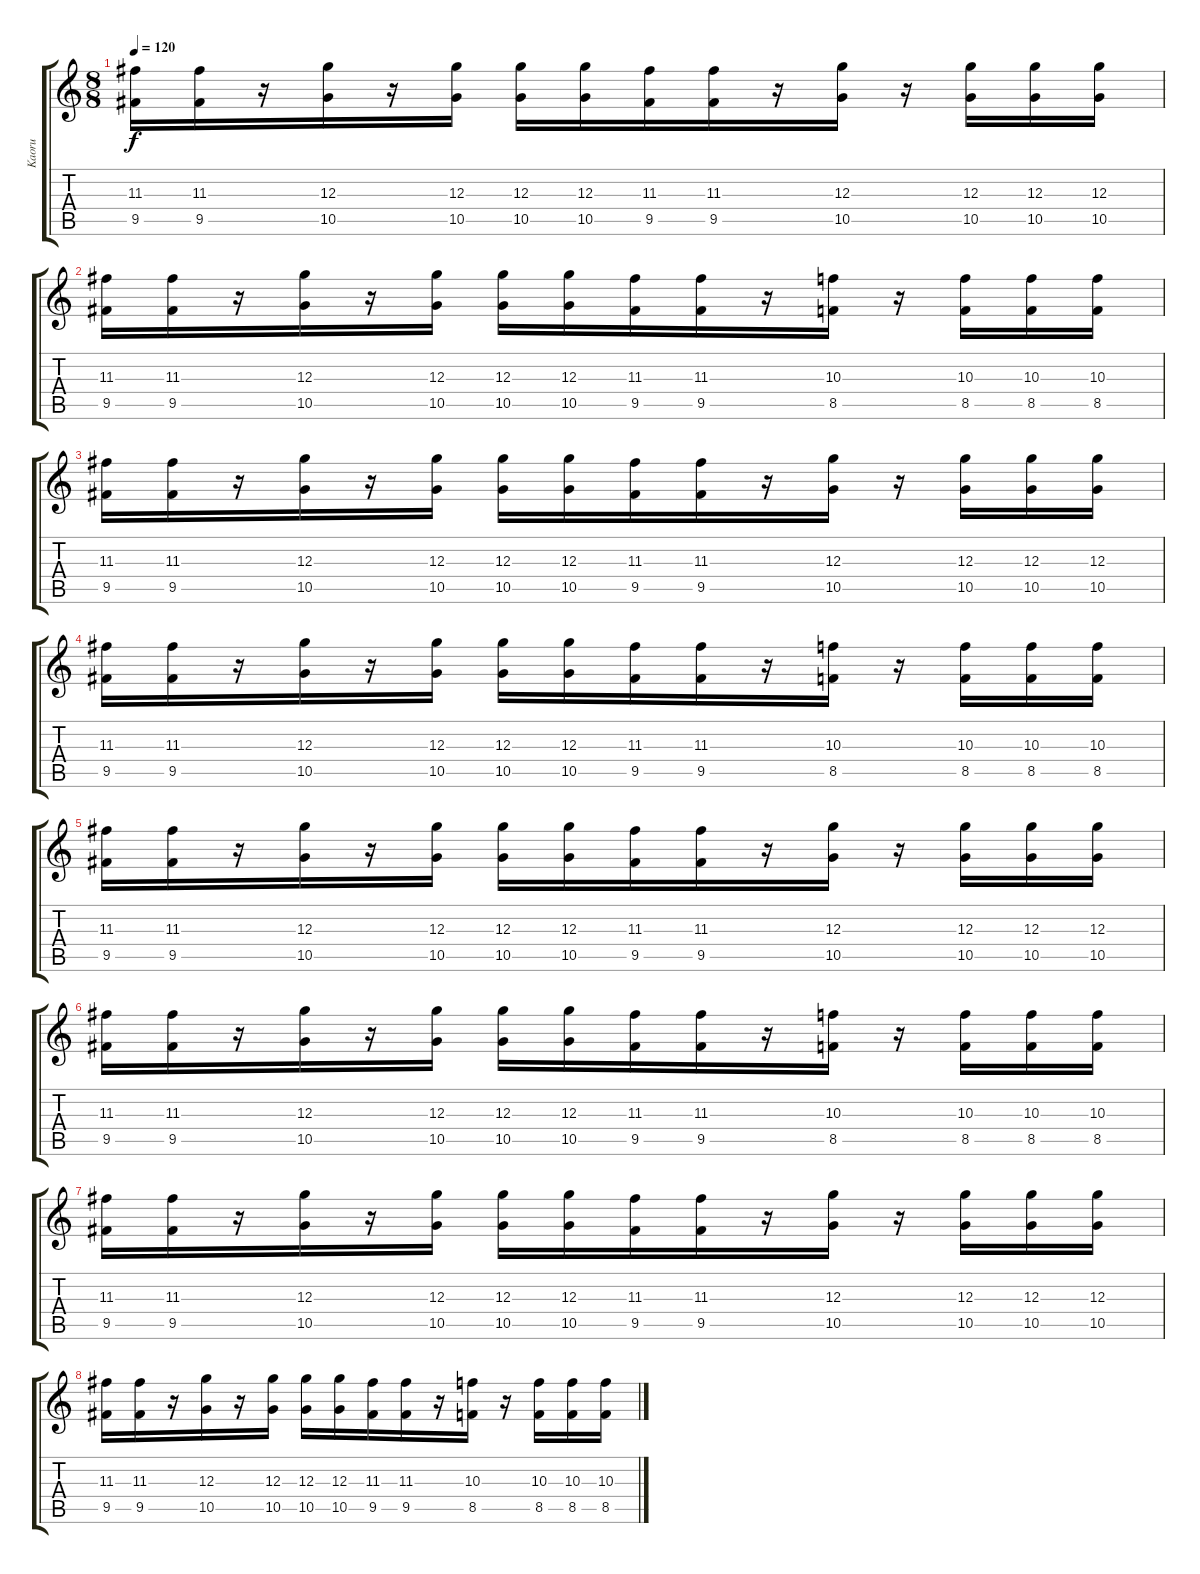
\track ("Kaoru" "Kaoru") {instrument overdrivenguitar}
\staff {score tabs}
\tuning (E4 B3 G3 D3 A2 E2) {hide}
\ts (8 8)
\tempo 120
\clef g2
\ks c
(11.3 9.5).16{dy f} (11.3 9.5).16 r.16 (12.3 10.5).16 r.16 (12.3 10.5).16 (12.3 10.5).16 (12.3 10.5).16 (11.3 9.5).16 (11.3 9.5).16 r.16 (12.3 10.5).16 r.16 (12.3 10.5).16 (12.3 10.5).16 (12.3 10.5).16 |
(11.3 9.5).16 (11.3 9.5).16 r.16 (12.3 10.5).16 r.16 (12.3 10.5).16 (12.3 10.5).16 (12.3 10.5).16 (11.3 9.5).16 (11.3 9.5).16 r.16 (10.3 8.5).16 r.16 (10.3 8.5).16 (10.3 8.5).16 (10.3 8.5).16 |
(11.3 9.5).16 (11.3 9.5).16 r.16 (12.3 10.5).16 r.16 (12.3 10.5).16 (12.3 10.5).16 (12.3 10.5).16 (11.3 9.5).16 (11.3 9.5).16 r.16 (12.3 10.5).16 r.16 (12.3 10.5).16 (12.3 10.5).16 (12.3 10.5).16 |
(11.3 9.5).16 (11.3 9.5).16 r.16 (12.3 10.5).16 r.16 (12.3 10.5).16 (12.3 10.5).16 (12.3 10.5).16 (11.3 9.5).16 (11.3 9.5).16 r.16 (10.3 8.5).16 r.16 (10.3 8.5).16 (10.3 8.5).16 (10.3 8.5).16 |
(11.3 9.5).16 (11.3 9.5).16 r.16 (12.3 10.5).16 r.16 (12.3 10.5).16 (12.3 10.5).16 (12.3 10.5).16 (11.3 9.5).16 (11.3 9.5).16 r.16 (12.3 10.5).16 r.16 (12.3 10.5).16 (12.3 10.5).16 (12.3 10.5).16 |
(11.3 9.5).16 (11.3 9.5).16 r.16 (12.3 10.5).16 r.16 (12.3 10.5).16 (12.3 10.5).16 (12.3 10.5).16 (11.3 9.5).16 (11.3 9.5).16 r.16 (10.3 8.5).16 r.16 (10.3 8.5).16 (10.3 8.5).16 (10.3 8.5).16 |
(11.3 9.5).16 (11.3 9.5).16 r.16 (12.3 10.5).16 r.16 (12.3 10.5).16 (12.3 10.5).16 (12.3 10.5).16 (11.3 9.5).16 (11.3 9.5).16 r.16 (12.3 10.5).16 r.16 (12.3 10.5).16 (12.3 10.5).16 (12.3 10.5).16 |
(11.3 9.5).16 (11.3 9.5).16 r.16 (12.3 10.5).16 r.16 (12.3 10.5).16 (12.3 10.5).16 (12.3 10.5).16 (11.3 9.5).16 (11.3 9.5).16 r.16 (10.3 8.5).16 r.16 (10.3 8.5).16 (10.3 8.5).16 (10.3 8.5).16
